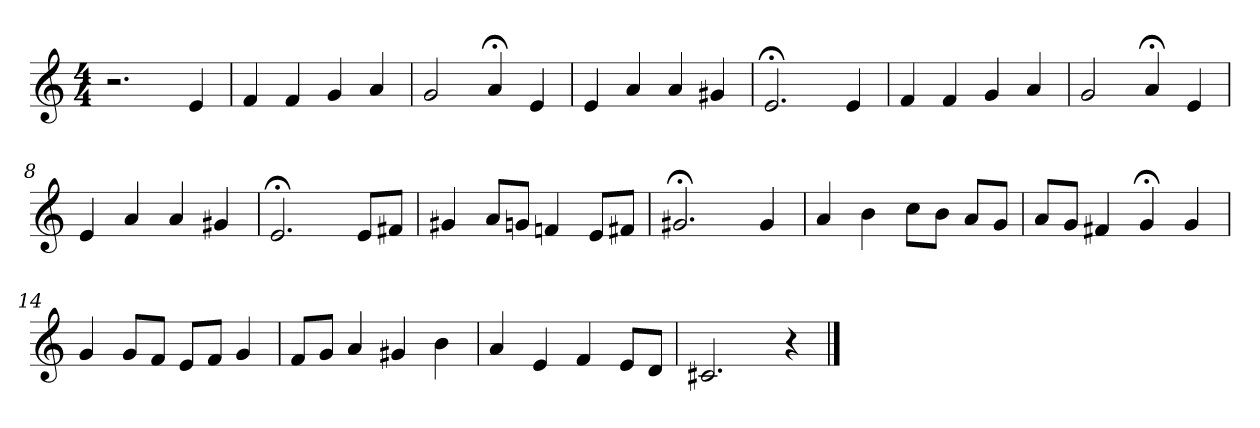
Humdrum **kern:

**kern
*part1
*staff1
*clefG2
*M4/4
=1
2.r
4e
=2
4f
4f
4g
4a
=3
2g
4a;<
4e
=4
4e
4a
4a
4g#X
=5
2.e;<
4e
=6
4f
4f
4g
4a
=7
2g
4a;<
4e
=8
4e
4a
4a
4g#X
=9
2.e;<
8e/L
8f#X/J
=10
4g#X
8a/L
8gn/J
4fn
8e/L
8f#X/J
=11
2.g#X;<
4g#
=12
4a
4b
8cc\L
8b\J
8a/L
8g/J
=13
8a/L
8g/J
4f#X
4g;<
4g
=14
4g
8g/L
8f/J
8e/L
8f/J
4g
=15
8f/L
8g/J
4a
4g#X
4b
=16
4a
4e
4f
8e/L
8d/J
=17
2.c#X
4r
==
*-
